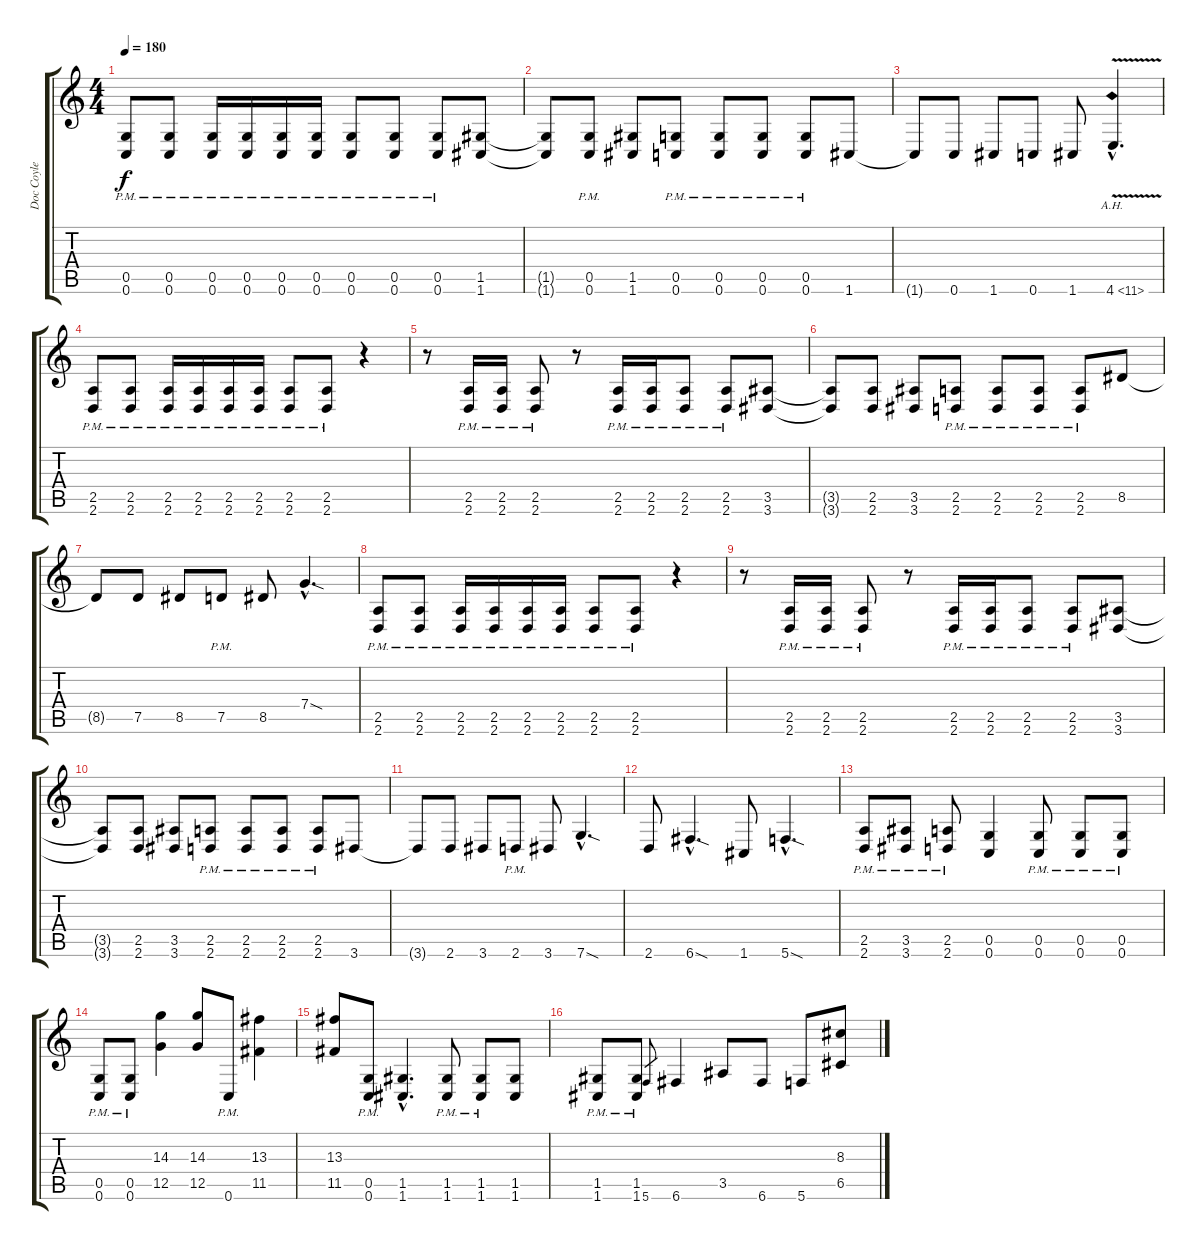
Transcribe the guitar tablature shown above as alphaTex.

\track ("Doc Coyle" "Doc Coyle") {instrument overdrivenguitar}
\staff {score tabs}
\tuning (D4 A3 F3 C3 G2 C2) {hide}
\ts (4 4)
\tempo 180
\clef g2
\ks c
(0.5{pm} 0.6{pm}).8{dy f} (0.5{pm} 0.6{pm}).8 (0.5{pm} 0.6{pm}).16 (0.5{pm} 0.6{pm}).16 (0.5{pm} 0.6{pm}).16 (0.5{pm} 0.6{pm}).16 (0.5{pm} 0.6{pm}).8 (0.5{pm} 0.6{pm}).8 (0.5{pm} 0.6{pm}).8 (1.5 1.6).8 |
(1.5{t} 1.6{t}).8 (0.5{pm} 0.6{pm}).8 (1.5 1.6).8 (0.5{pm} 0.6{pm}).8 (0.5{pm} 0.6{pm}).8 (0.5{pm} 0.6{pm}).8 (0.5{pm} 0.6{pm}).8 1.6.8 |
1.6{t}.8 0.6.8 1.6.8 0.6.8 1.6.8 4.6{ah 7 v hac}.4{d} |
(2.5{pm} 2.6{pm}).8 (2.5{pm} 2.6{pm}).8 (2.5{pm} 2.6{pm}).16 (2.5{pm} 2.6{pm}).16 (2.5{pm} 2.6{pm}).16 (2.5{pm} 2.6{pm}).16 (2.5{pm} 2.6{pm}).8 (2.5{pm} 2.6{pm}).8 r.4 |
r.8 (2.5{pm} 2.6{pm}).16 (2.5{pm} 2.6{pm}).16 (2.5{pm} 2.6{pm}).8 r.8 (2.5{pm} 2.6{pm}).16 (2.5{pm} 2.6{pm}).16 (2.5{pm} 2.6{pm}).8 (2.5{pm} 2.6{pm}).8 (3.5 3.6).8 |
(3.5{t} 3.6{t}).8 (2.5 2.6).8 (3.5 3.6).8 (2.5{pm} 2.6{pm}).8 (2.5{pm} 2.6{pm}).8 (2.5{pm} 2.6{pm}).8 (2.5{pm} 2.6{pm}).8 8.5.8 |
8.5{t}.8 7.5.8 8.5.8 7.5{pm}.8 8.5.8 7.4{sod hac}.4{d} |
(2.5{pm} 2.6{pm}).8 (2.5{pm} 2.6{pm}).8 (2.5{pm} 2.6{pm}).16 (2.5{pm} 2.6{pm}).16 (2.5{pm} 2.6{pm}).16 (2.5{pm} 2.6{pm}).16 (2.5{pm} 2.6{pm}).8 (2.5{pm} 2.6{pm}).8 r.4 |
r.8 (2.5{pm} 2.6{pm}).16 (2.5{pm} 2.6{pm}).16 (2.5{pm} 2.6{pm}).8 r.8 (2.5{pm} 2.6{pm}).16 (2.5{pm} 2.6{pm}).16 (2.5{pm} 2.6{pm}).8 (2.5{pm} 2.6{pm}).8 (3.5 3.6).8 |
(3.5{t} 3.6{t}).8 (2.5 2.6).8 (3.5 3.6).8 (2.5{pm} 2.6{pm}).8 (2.5{pm} 2.6{pm}).8 (2.5{pm} 2.6{pm}).8 (2.5{pm} 2.6{pm}).8 3.6.8 |
3.6{t}.8 2.6.8 3.6.8 2.6{pm}.8 3.6.8 7.6{sod hac}.4{d} |
2.6.8 6.6{sod hac}.4{d} 1.6.8 5.6{sod hac}.4{d} |
(2.5{pm} 2.6{pm}).8 (3.5{pm} 3.6{pm}).8 (2.5{pm} 2.6{pm}).8 (0.5 0.6).4 (0.5{pm} 0.6{pm}).8 (0.5{pm} 0.6{pm}).8 (0.5{pm} 0.6{pm}).8 |
(0.5{pm} 0.6{pm}).8 (0.5{pm} 0.6{pm}).8 (14.3 12.5).4 (14.3 12.5).8 0.6{pm}.8 (13.3 11.5).4 |
(13.3 11.5).8 (0.5{pm} 0.6{pm}).8 (1.5{hac} 1.6{hac}).4{d} (1.5{pm} 1.6{pm}).8 (1.5{pm} 1.6{pm}).8 (1.5 1.6).8 |
(1.5{pm} 1.6{pm}).8 (1.5{pm} 1.6{pm}).8 5.6.8{gr} 6.6.4 3.5.8 6.6.8 5.6.8 (8.3 6.5).8
